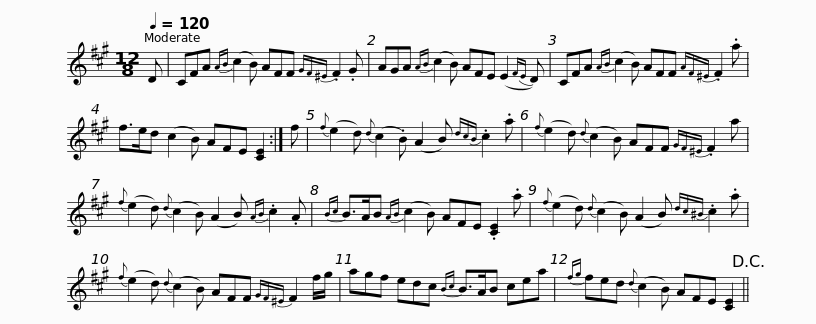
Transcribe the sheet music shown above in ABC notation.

X:1
L:1/8
Q:1/4=120
M:12/8
I:linebreak $
K:A
V:1 treble
V:1
 D | CFA{AB} (c2 B) AFF{GF^E} .F2 .G | AGA{AB} (c2 B) AFE (E2{FE} D) |$ CFA{AB} (c2 B) AFF{AF^E} .F2 .a | f>ed (c2 B) AFE [CE]2 :| %5
 f |{f} (e2 d){d} (c2 .B) (A2 B){dcB} .c2 .a |${f} (e2 d){d} (c2 B) AFF{GF^E} .F2 a |{f} (e2 d){d} (c2 B) (A2 B){AB} .c2 .A |{Bc} B>AB{AB} (c2 B) AFE .[CE]2 .a |$ %10
{f} (e2 d){d} (c2 B) (A2 B){dc^B} .c2 .a |{f} (e2 d){d} (c2 B) AFF{GF^E} F2 f/g/ | agf edc{Bc} B>AB cea |${fg} fed{d} (c2 B) AFE [CE]2!D.C.! || %14
